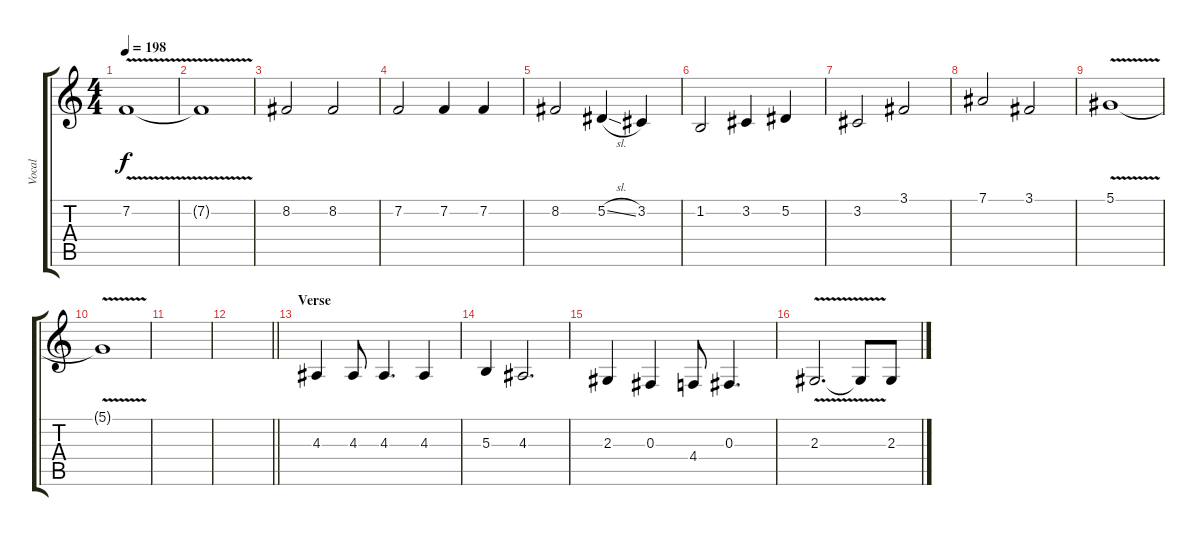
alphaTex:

\track ("Vocal" "Vocal") {instrument clarinet}
\staff {score tabs}
\tuning (Eb4 Bb3 Gb3 Db3 Ab2 Eb2) {hide}
\ts (4 4)
\tempo 198
\clef g2
\ks c
7.2{v}.1{dy f} |
7.2{t}.1 |
8.2.2 8.2.2 |
7.2.2 7.2.4 7.2.4 |
8.2.2 5.2{sl}.4 3.2.4 |
1.2.2 3.2.4 5.2.4 |
3.2.2 3.1.2 |
7.1.2 3.1.2 |
5.1{v}.1 |
5.1{t}.1 |
|
\barLineRight lightlight
|
\section ("" "Verse")
4.3.4 4.3.8 4.3.4{d} 4.3.4 |
5.3.4 4.3.2{d} |
2.3.4 0.3.4 4.4.8 0.3.4{d} |
2.3{v}.2{d} 2.3{t}.8 2.3.8
